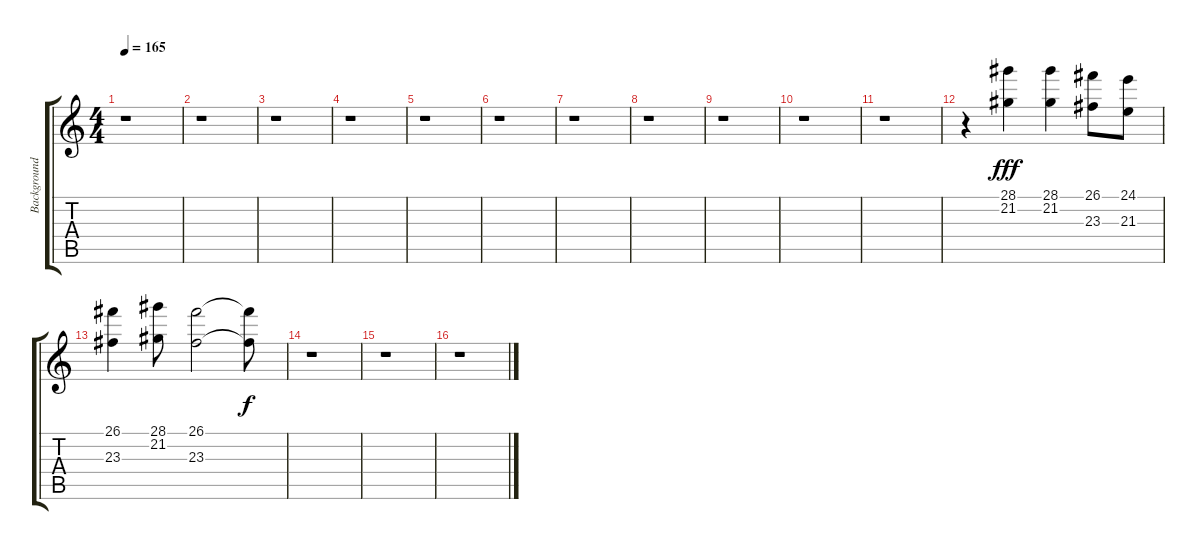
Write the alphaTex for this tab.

\track ("Background Vocals" "Background") {instrument brasssection}
\staff {score tabs}
\tuning (E4 B3 G3 D3 A2 E2) {hide}
\ts (4 4)
\tempo 165
\clef g2
\ks c
r.1{dy f} |
r.1 |
r.1 |
r.1 |
r.1 |
r.1 |
r.1 |
r.1 |
r.1 |
r.1 |
r.1 |
r.4 (28.1 21.2).4{dy fff balance 1} (28.1 21.2).4 (26.1 23.3).8 (24.1 21.3).8 |
(26.1 23.3).4 (28.1 21.2).8 (26.1 23.3).2 (26.1{t} 23.3{t}).8{dy f} |
r.1 |
r.1 |
r.1
